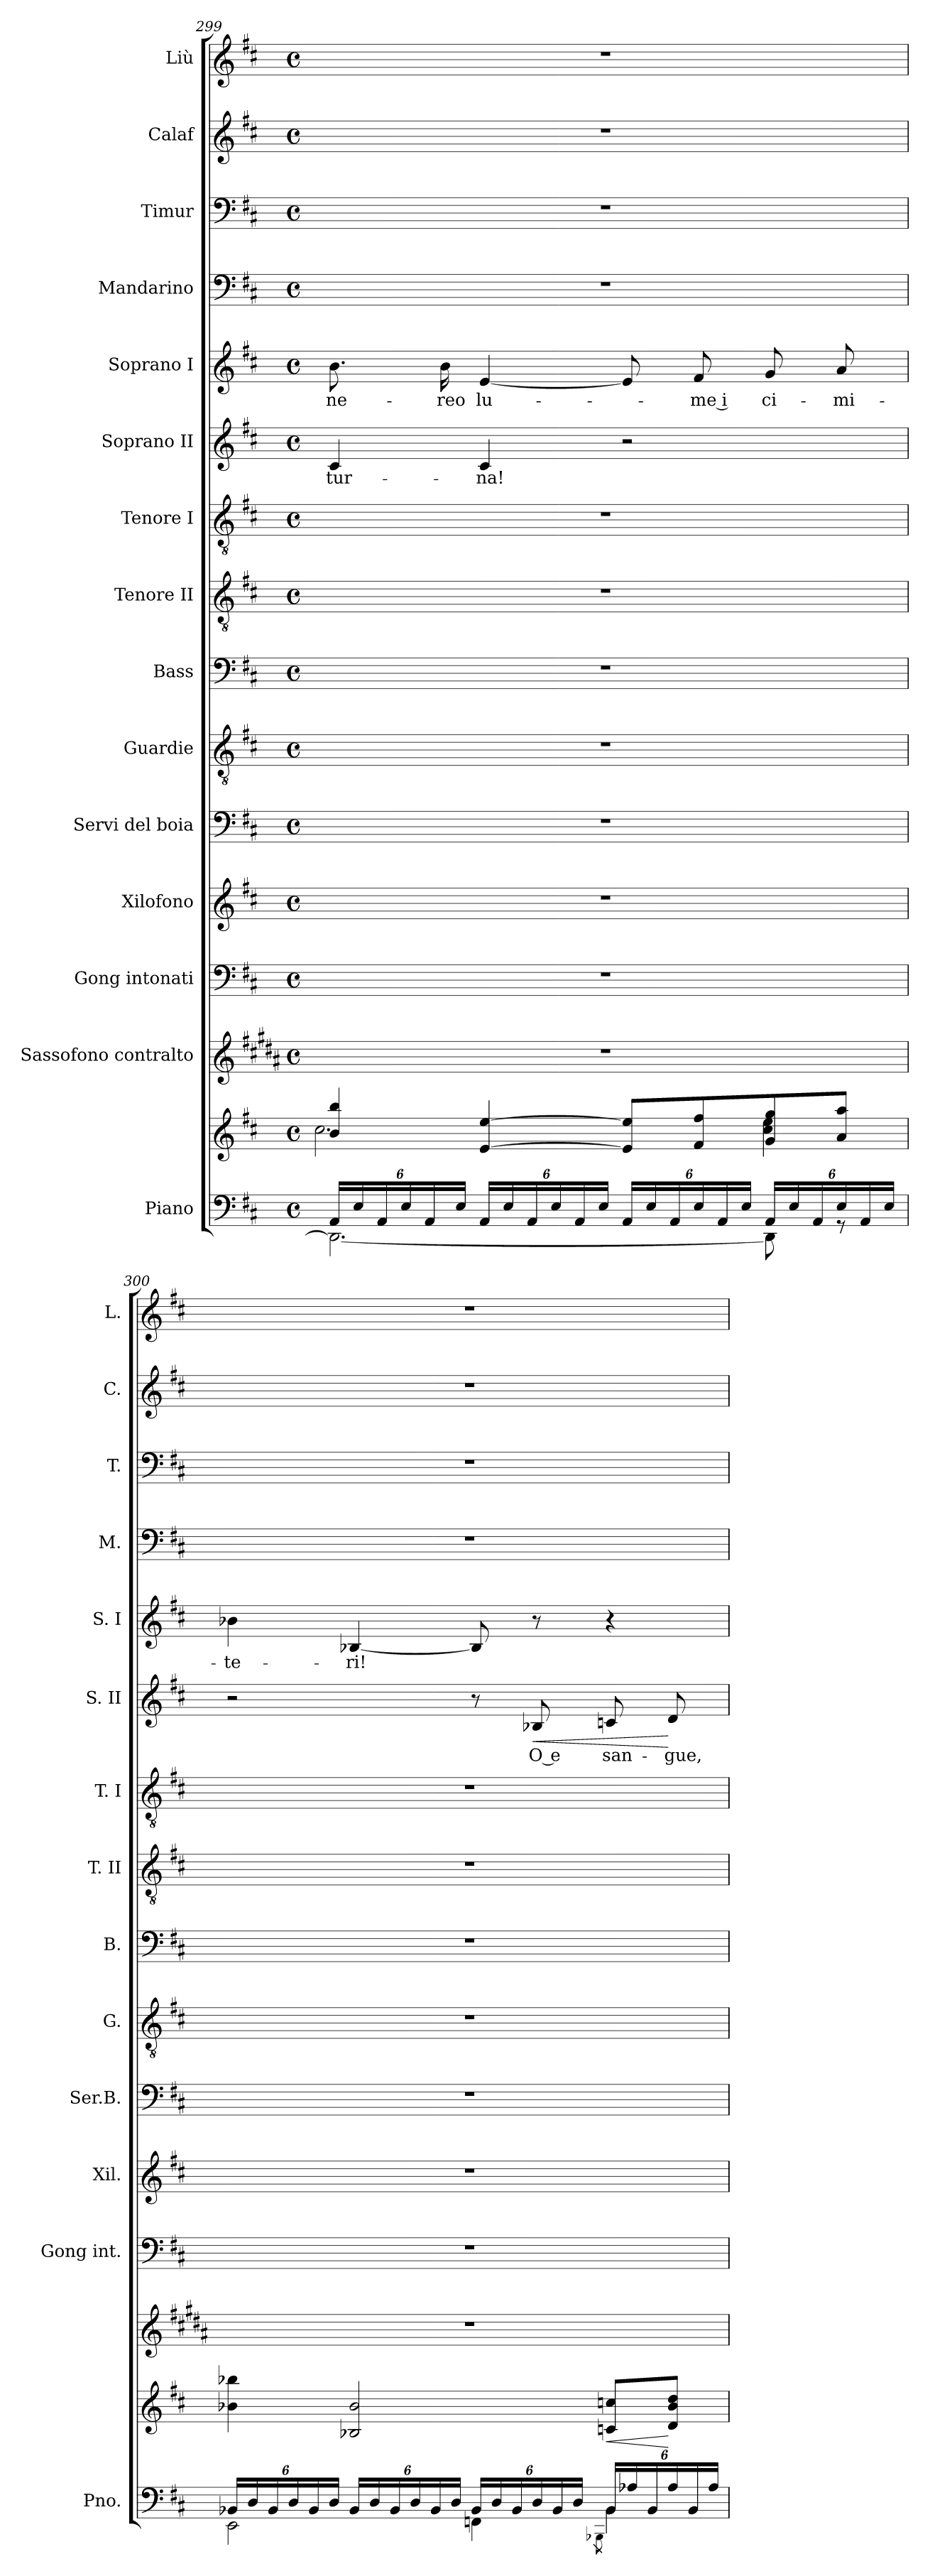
**kern	**kern	**dynam	**kern	**kern	**kern	**kern	**kern	**kern	**kern	**kern	**kern	**text	**dynam	**kern	**text	**kern	**kern	**kern	**kern
*part15	*part15	*part15	*part14	*part13	*part12	*part11	*part10	*part9	*part8	*part7	*part6	*part6	*part6	*part5	*part5	*part4	*part3	*part2	*part1
*staff16	*staff15	*staff15/16	*staff14	*staff13	*staff12	*staff11	*staff10	*staff9	*staff8	*staff7	*staff6	*staff6	*staff6	*staff5	*staff5	*staff4	*staff3	*staff2	*staff1
*I"Piano	*	*	*I"Sassofono contralto	*I"Gong intonati	*I"Xilofono	*I"Servi del boia	*I"Guardie	*I"Bass	*I"Tenore II	*I"Tenore I	*I"Soprano II	*	*	*I"Soprano I	*	*I"Mandarino	*I"Timur	*I"Calaf	*I"Liù
*I'Pno.	*	*	*	*I'Gong int.	*I'Xil.	*I'Ser.B.	*I'G.	*I'B.	*I'T. II	*I'T. I	*I'S. II	*	*	*I'S. I	*	*I'M.	*I'T.	*I'C.	*I'L.
!!LO:LB:g=z
*clefF4	*clefG2	*	*clefG2	*clefF4	*clefG2	*clefF4	*clefGv2	*clefF4	*clefGv2	*clefGv2	*clefG2	*	*	*clefG2	*	*clefF4	*clefF4	*clefG2	*clefG2
*	*	*	*ITrd5c9	*	*ITrd-7c-12	*	*	*	*	*	*	*	*	*	*	*	*	*	*
*k[f#c#]	*k[f#c#]	*	*k[f#c#]	*k[f#c#]	*k[f#c#]	*k[f#c#]	*k[f#c#]	*k[f#c#]	*k[f#c#]	*k[f#c#]	*k[f#c#]	*	*	*k[f#c#]	*	*k[f#c#]	*k[f#c#]	*k[f#c#]	*k[f#c#]
*M4/4	*M4/4	*	*M4/4	*M4/4	*M4/4	*M4/4	*M4/4	*M4/4	*M4/4	*M4/4	*M4/4	*	*	*M4/4	*	*M4/4	*M4/4	*M4/4	*M4/4
*met(c)	*met(c)	*	*met(c)	*met(c)	*met(c)	*met(c)	*met(c)	*met(c)	*met(c)	*met(c)	*met(c)	*	*	*met(c)	*	*met(c)	*met(c)	*met(c)	*met(c)
*Xbrackettup	*	*	*	*	*	*	*	*	*	*	*	*	*	*	*	*	*	*	*
=299	=299	=299	=299	=299	=299	=299	=299	=299	=299	=299	=299	=299	=299	=299	=299	=299	=299	=299	=299
*^	*^	*	*	*	*	*	*	*	*	*	*	*	*	*	*	*	*	*	*
!	!	!	!	!	!	!	!	!	!	!	!	!	!	!LO:LY:b	!	!	!LO:LY:b	!	!	!	!
24AA/LL	2.DD\_	4b/ 4bb/	2.cc#\	.	1r	1r	1r	1r	1r	1r	1r	1r	4c#/	-tur-	.	8.b\	-ne-	1r	1r	1r	1r
24E/	.	.	.	.	.	.	.	.	.	.	.	.	.	.	.	.	.	.	.	.	.
24AA/	.	.	.	.	.	.	.	.	.	.	.	.	.	.	.	.	.	.	.	.	.
24E/	.	.	.	.	.	.	.	.	.	.	.	.	.	.	.	.	.	.	.	.	.
24AA/	.	.	.	.	.	.	.	.	.	.	.	.	.	.	.	.	.	.	.	.	.
!	!	!	!	!	!	!	!	!	!	!	!	!	!	!	!	!	!LO:LY:b	!	!	!	!
.	.	.	.	.	.	.	.	.	.	.	.	.	.	.	.	16b\	-reo	.	.	.	.
24E/JJ	.	.	.	.	.	.	.	.	.	.	.	.	.	.	.	.	.	.	.	.	.
!	!	!	!	!	!	!	!	!	!	!	!	!	!	!LO:LY:b	!	!	!LO:LY:b	!	!	!	!
24AA/LL	.	[4e/ [4ee/	.	.	.	.	.	.	.	.	.	.	4c#/	-na!	.	[4e/	lu-	.	.	.	.
24E/	.	.	.	.	.	.	.	.	.	.	.	.	.	.	.	.	.	.	.	.	.
24AA/	.	.	.	.	.	.	.	.	.	.	.	.	.	.	.	.	.	.	.	.	.
24E/	.	.	.	.	.	.	.	.	.	.	.	.	.	.	.	.	.	.	.	.	.
24AA/	.	.	.	.	.	.	.	.	.	.	.	.	.	.	.	.	.	.	.	.	.
24E/JJ	.	.	.	.	.	.	.	.	.	.	.	.	.	.	.	.	.	.	.	.	.
24AA/LL	.	8e/] 8ee/]L	.	.	.	.	.	.	.	.	.	.	2r	.	.	8e/]	.	.	.	.	.
24E/	.	.	.	.	.	.	.	.	.	.	.	.	.	.	.	.	.	.	.	.	.
24AA/	.	.	.	.	.	.	.	.	.	.	.	.	.	.	.	.	.	.	.	.	.
!	!	!	!	!	!	!	!	!	!	!	!	!	!	!	!	!	!LO:LY:b	!	!	!	!
24E/	.	8f#/ 8ff#/	.	.	.	.	.	.	.	.	.	.	.	.	.	8f#/	-me i	.	.	.	.
24AA/	.	.	.	.	.	.	.	.	.	.	.	.	.	.	.	.	.	.	.	.	.
24E/JJ	.	.	.	.	.	.	.	.	.	.	.	.	.	.	.	.	.	.	.	.	.
!	!	!	!	!	!	!	!	!	!	!	!	!	!	!	!	!	!LO:LY:b	!	!	!	!
24AA/LL	8DD\]	8g/ 8gg/	4cc#\ 4ee\	.	.	.	.	.	.	.	.	.	.	.	.	8g/	ci-	.	.	.	.
24E/	.	.	.	.	.	.	.	.	.	.	.	.	.	.	.	.	.	.	.	.	.
24AA/	.	.	.	.	.	.	.	.	.	.	.	.	.	.	.	.	.	.	.	.	.
!	!	!	!	!	!	!	!	!	!	!	!	!	!	!	!	!	!LO:LY:b	!	!	!	!
24E/	8rGG	8a/ 8aa/J	.	.	.	.	.	.	.	.	.	.	.	.	.	8a/	-mi-	.	.	.	.
24AA/	.	.	.	.	.	.	.	.	.	.	.	.	.	.	.	.	.	.	.	.	.
24E/JJ	.	.	.	.	.	.	.	.	.	.	.	.	.	.	.	.	.	.	.	.	.
*	*	*v	*v	*	*	*	*	*	*	*	*	*	*	*	*	*	*	*	*	*	*
!!LO:PB:g=z
=300	=300	=300	=300	=300	=300	=300	=300	=300	=300	=300	=300	=300	=300	=300	=300	=300	=300	=300	=300	=300
!	!	!	!	!	!	!	!	!	!	!	!	!	!	!	!	!LO:LY:b	!	!	!	!
24BB-X/LL	2EE\	4b-X\ 4bb-X\	.	1r	1r	1r	1r	1r	1r	1r	1r	2r	.	.	4b-X\	-te-	1r	1r	1r	1r
24D/	.	.	.	.	.	.	.	.	.	.	.	.	.	.	.	.	.	.	.	.
24BB-/	.	.	.	.	.	.	.	.	.	.	.	.	.	.	.	.	.	.	.	.
24D/	.	.	.	.	.	.	.	.	.	.	.	.	.	.	.	.	.	.	.	.
24BB-/	.	.	.	.	.	.	.	.	.	.	.	.	.	.	.	.	.	.	.	.
24D/JJ	.	.	.	.	.	.	.	.	.	.	.	.	.	.	.	.	.	.	.	.
!	!	!	!	!	!	!	!	!	!	!	!	!	!	!	!	!LO:LY:b	!	!	!	!
24BB-/LL	.	2B-X/ 2b-/	.	.	.	.	.	.	.	.	.	.	.	.	[4B-X/	-ri!	.	.	.	.
24D/	.	.	.	.	.	.	.	.	.	.	.	.	.	.	.	.	.	.	.	.
24BB-/	.	.	.	.	.	.	.	.	.	.	.	.	.	.	.	.	.	.	.	.
24D/	.	.	.	.	.	.	.	.	.	.	.	.	.	.	.	.	.	.	.	.
24BB-/	.	.	.	.	.	.	.	.	.	.	.	.	.	.	.	.	.	.	.	.
24D/JJ	.	.	.	.	.	.	.	.	.	.	.	.	.	.	.	.	.	.	.	.
24BB-/LL	4FFn\	.	.	.	.	.	.	.	.	.	.	8r	.	.	8B-/]	.	.	.	.	.
24D/	.	.	.	.	.	.	.	.	.	.	.	.	.	.	.	.	.	.	.	.
24BB-/	.	.	.	.	.	.	.	.	.	.	.	.	.	.	.	.	.	.	.	.
!	!	!	!	!	!	!	!	!	!	!	!	!	!LO:LY:b	!LO:HP:b	!	!	!	!	!	!
24D/	.	.	.	.	.	.	.	.	.	.	.	8B-X/	O e	<	8r	.	.	.	.	.
24BB-/	.	.	.	.	.	.	.	.	.	.	.	.	.	.	.	.	.	.	.	.
24D/JJ	.	.	.	.	.	.	.	.	.	.	.	.	.	.	.	.	.	.	.	.
.	8qBBB-X\	.	.	.	.	.	.	.	.	.	.	.	.	.	.	.	.	.	.	.
!	!	!	!LO:HP:b	!	!	!	!	!	!	!	!	!	!LO:LY:b	!	!	!	!	!	!	!
24BB-/LL	4BB-\	8cn/ 8ccn/L	<	.	.	.	.	.	.	.	.	8cn/	-san-	.	4r	.	.	.	.	.
24A-X/	.	.	.	.	.	.	.	.	.	.	.	.	.	.	.	.	.	.	.	.
24BB-/	.	.	.	.	.	.	.	.	.	.	.	.	.	.	.	.	.	.	.	.
!	!	!	!	!	!	!	!	!	!	!	!	!	!LO:LY:b	!	!	!	!	!	!	!
24A-/	.	8d/ 8b-/ 8dd/J	[	.	.	.	.	.	.	.	.	8d/	-gue,	[	.	.	.	.	.	.
24BB-/	.	.	.	.	.	.	.	.	.	.	.	.	.	.	.	.	.	.	.	.
24A-/JJ	.	.	.	.	.	.	.	.	.	.	.	.	.	.	.	.	.	.	.	.
*v	*v	*	*	*	*	*	*	*	*	*	*	*	*	*	*	*	*	*	*	*
=	=	=	=	=	=	=	=	=	=	=	=	=	=	=	=	=	=	=	=
*-	*-	*-	*-	*-	*-	*-	*-	*-	*-	*-	*-	*-	*-	*-	*-	*-	*-	*-	*-
